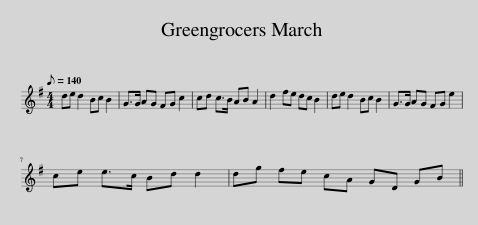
X:1
L:1/8
Q:1/8=140
M:4/4
I:linebreak $
K:G
V:1 treble
V:1
 de d2 Bc B2 | G>G AG FG c2 | cd c>B AB A2 | d2 fe dc B2 | de d2 Bc B2 | %5
 G>G AG FG e2 |$ ce e>c Bd d2 | dg fe cA GD GB || %8
